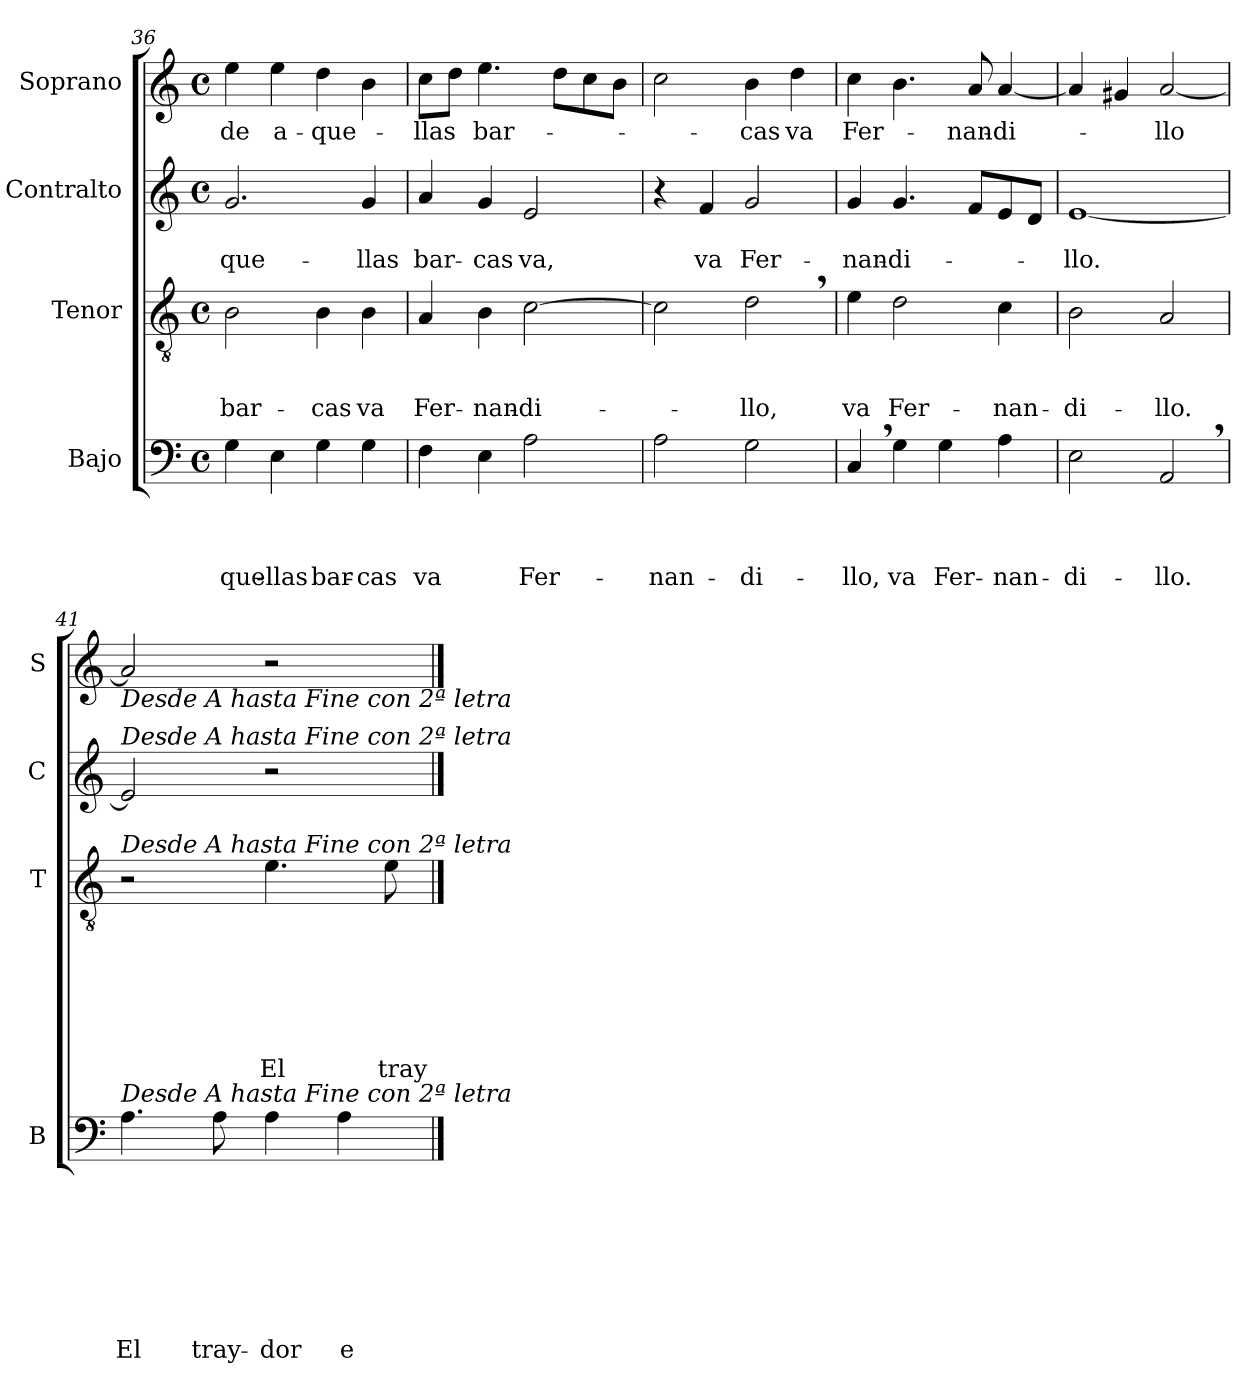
**kern	**text	**text	**text	**text	**text	**text	**text	**text	**kern	**text	**text	**text	**text	**text	**text	**text	**kern	**text	**text	**kern	**text
*part4	*part4	*part4	*part4	*part4	*part4	*part4	*part4	*part4	*part3	*part3	*part3	*part3	*part3	*part3	*part3	*part3	*part2	*part2	*part2	*part1	*part1
*staff4	*staff4	*staff4	*staff4	*staff4	*staff4	*staff4	*staff4	*staff4	*staff3	*staff3	*staff3	*staff3	*staff3	*staff3	*staff3	*staff3	*staff2	*staff2	*staff2	*staff1	*staff1
*I"Bajo	*	*	*	*	*	*	*	*	*I"Tenor	*	*	*	*	*	*	*	*I"Contralto	*	*	*I"Soprano	*
*I'B	*	*	*	*	*	*	*	*	*I'T	*	*	*	*	*	*	*	*I'C	*	*	*I'S	*
!!LO:LB:g=z
*clefF4	*	*	*	*	*	*	*	*	*clefGv2	*	*	*	*	*	*	*	*clefG2	*	*	*clefG2	*
*k[]	*	*	*	*	*	*	*	*	*k[]	*	*	*	*	*	*	*	*k[]	*	*	*k[]	*
*C:	*	*	*	*	*	*	*	*	*C:	*	*	*	*	*	*	*	*C:	*	*	*C:	*
*M4/4	*	*	*	*	*	*	*	*	*M4/4	*	*	*	*	*	*	*	*M4/4	*	*	*M4/4	*
*met(c)	*	*	*	*	*	*	*	*	*met(c)	*	*	*	*	*	*	*	*met(c)	*	*	*met(c)	*
=36	=36	=36	=36	=36	=36	=36	=36	=36	=36	=36	=36	=36	=36	=36	=36	=36	=36	=36	=36	=36	=36
4G\	.	.	.	-que-	.	.	.	.	2B\	.	.	bar-	.	.	.	.	2.g/	.	-que-	4ee\	de
4E\	.	.	.	-llas	.	.	.	.	.	.	.	.	.	.	.	.	.	.	.	4ee\	a-
4G\	.	.	.	bar-	.	.	.	.	4B\	.	.	-cas	.	.	.	.	.	.	.	4dd\	-que-
4G\	.	.	.	-cas	.	.	.	.	4B\	.	.	va	.	.	.	.	4g/	.	-llas	4b\	.
=37	=37	=37	=37	=37	=37	=37	=37	=37	=37	=37	=37	=37	=37	=37	=37	=37	=37	=37	=37	=37	=37
4F\	.	.	.	va	.	.	.	.	4A/	.	.	Fer-	.	.	.	.	4a/	.	bar-	8cc\L	-llas
.	.	.	.	.	.	.	.	.	.	.	.	.	.	.	.	.	.	.	.	8dd\J	.
4E\	.	.	.	.	.	.	.	.	4B\	.	.	-nan-	.	.	.	.	4g/	.	-cas	4.ee\	bar-
2A\	.	.	.	Fer-	.	.	.	.	[2c\	.	.	-di-	.	.	.	.	2e/	.	va,	.	.
.	.	.	.	.	.	.	.	.	.	.	.	.	.	.	.	.	.	.	.	8dd\L	.
.	.	.	.	.	.	.	.	.	.	.	.	.	.	.	.	.	.	.	.	8cc\	.
.	.	.	.	.	.	.	.	.	.	.	.	.	.	.	.	.	.	.	.	8b\J	.
=38	=38	=38	=38	=38	=38	=38	=38	=38	=38	=38	=38	=38	=38	=38	=38	=38	=38	=38	=38	=38	=38
2A\	.	.	.	-nan-	.	.	.	.	2c\]	.	.	.	.	.	.	.	4r	.	.	2cc\	.
.	.	.	.	.	.	.	.	.	.	.	.	.	.	.	.	.	4f/	.	va	.	.
2G\	.	.	.	-di-	.	.	.	.	2d,>\	.	.	-llo,	.	.	.	.	2g/	.	Fer-	4b\	-cas
.	.	.	.	.	.	.	.	.	.	.	.	.	.	.	.	.	.	.	.	4dd\	va
=39	=39	=39	=39	=39	=39	=39	=39	=39	=39	=39	=39	=39	=39	=39	=39	=39	=39	=39	=39	=39	=39
4C,>/	.	.	.	-llo,	.	.	.	.	4e\	.	.	va	.	.	.	.	4g/	.	-nan-	4cc\	Fer-
4G\	.	.	.	va	.	.	.	.	2d\	.	.	Fer-	.	.	.	.	4.g/	.	-di-	4.b\	.
4G\	.	.	.	Fer-	.	.	.	.	.	.	.	.	.	.	.	.	.	.	.	.	.
.	.	.	.	.	.	.	.	.	.	.	.	.	.	.	.	.	8f/L	.	.	8a/	-nan-
4A\	.	.	.	-nan-	.	.	.	.	4c\	.	.	-nan-	.	.	.	.	8e/	.	.	[4a/	-di-
.	.	.	.	.	.	.	.	.	.	.	.	.	.	.	.	.	8d/J	.	.	.	.
=40	=40	=40	=40	=40	=40	=40	=40	=40	=40	=40	=40	=40	=40	=40	=40	=40	=40	=40	=40	=40	=40
2E\	.	.	.	-di-	.	.	.	.	2B\	.	.	-di-	.	.	.	.	[1e	.	-llo.	4a/]	.
.	.	.	.	.	.	.	.	.	.	.	.	.	.	.	.	.	.	.	.	4g#X/	.
2AA,>/	.	.	.	-llo.	.	.	.	.	2A/	.	.	-llo.	.	.	.	.	.	.	.	[2a/	-llo
=41	=41	=41	=41	=41	=41	=41	=41	=41	=41	=41	=41	=41	=41	=41	=41	=41	=41	=41	=41	=41	=41
!	!	!	!	!	!	!	!	!	!	!	!	!	!	!	!	!	!	!	!	!LO:TX:b:i:t=Desde A hasta Fine con 2ª letra	!
!	!	!	!	!	!	!	!	!	!	!	!	!	!	!	!	!	!LO:TX:a:i:t=Desde A hasta Fine con 2ª letra	!	!	!	!
!	!	!	!	!	!	!	!	!	!LO:TX:a:i:t=Desde A hasta Fine con 2ª letra	!	!	!	!	!	!	!	!	!	!	!	!
!LO:TX:a:i:t=Desde A hasta Fine con 2ª letra	!	!	!	!	!	!	!	!	!	!	!	!	!	!	!	!	!	!	!	!	!
4.A\	.	.	.	.	.	.	.	El	2r	.	.	.	.	.	.	.	2e/]	.	.	2a/]	.
8A\	.	.	.	.	.	.	.	tray-	.	.	.	.	.	.	.	.	.	.	.	.	.
4A\	.	.	.	.	.	.	.	-dor	4.e\	.	.	.	.	.	.	El	2r	.	.	2r	.
4A\	.	.	.	.	.	.	.	e-	.	.	.	.	.	.	.	.	.	.	.	.	.
.	.	.	.	.	.	.	.	.	8e\	.	.	.	.	.	.	tray-	.	.	.	.	.
==	==	==	==	==	==	==	==	==	==	==	==	==	==	==	==	==	==	==	==	==	==
*-	*-	*-	*-	*-	*-	*-	*-	*-	*-	*-	*-	*-	*-	*-	*-	*-	*-	*-	*-	*-	*-
